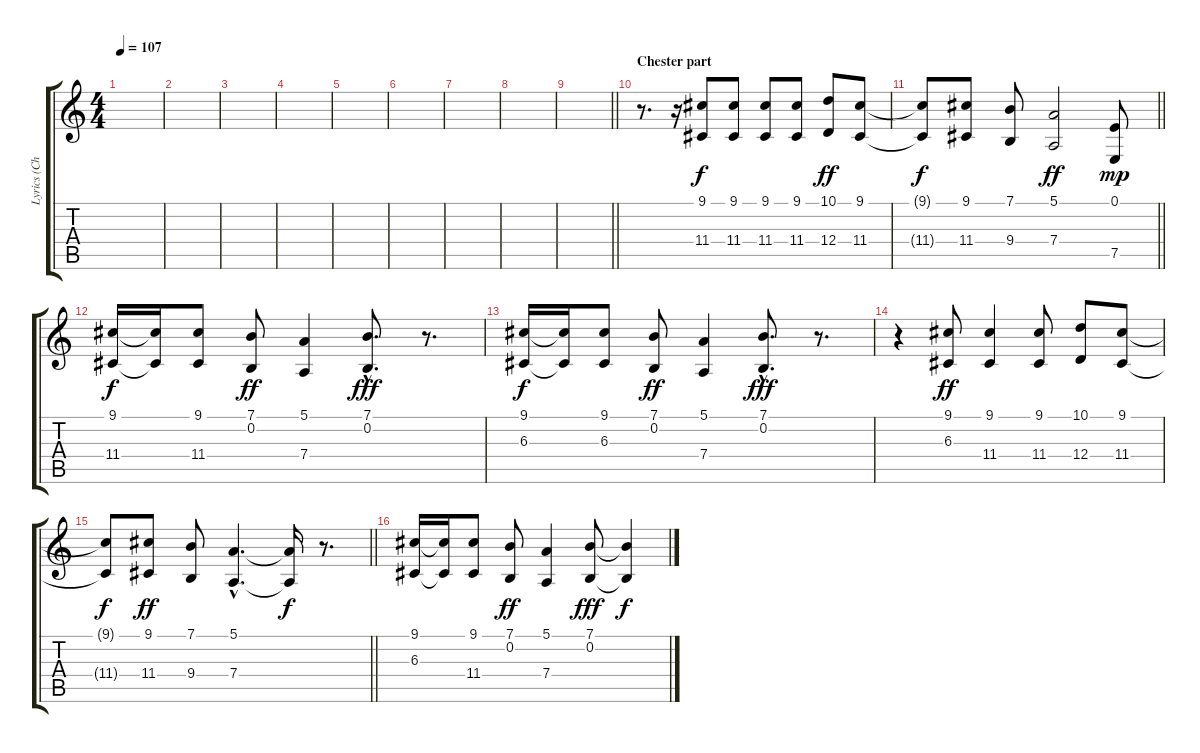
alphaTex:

\track ("Lyrics (Chester)" "Lyrics (Ch") {instrument oboe}
\staff {score tabs}
\tuning (E4 B3 G3 D3 A2 E2) {hide}
\ts (4 4)
\tempo 107
\clef g2
\ks c
|
|
|
|
|
|
|
|
\barLineRight lightlight
|
\section ("" "Chester part")
r.8{d} r.16 (9.1 11.4).8 (9.1 11.4).8 (9.1 11.4).8 (9.1 11.4).8 (10.1 12.4).8{dy ff} (9.1 11.4).8 |
\barLineRight lightlight
(9.1{t} 11.4{t}).8{dy f} (9.1 11.4).8 (7.1 9.4).8 (5.1 7.4).2{dy ff} (0.1 7.5).8{dy mp} |
(9.1 11.4).16{dy f} (9.1{t} 11.4{t}).16 (9.1 11.4).8 (7.1 0.2).8{dy ff} (5.1 7.4).4 (7.1{hac} 0.2{hac}).8{d dy fff} r.8{d} |
(9.1 6.3).16{dy f} (9.1{t} 6.3{t}).16 (9.1 6.3).8 (7.1 0.2).8{dy ff} (5.1 7.4).4 (7.1{hac} 0.2{hac}).8{d dy fff} r.8{d} |
r.4 (9.1 6.3).8{dy ff} (9.1 11.4).4 (9.1 11.4).8 (10.1 12.4).8 (9.1 11.4).8 |
\barLineRight lightlight
(9.1{t} 11.4{t}).8{dy f} (9.1 11.4).8{dy ff} (7.1 9.4).8 (5.1{hac} 7.4{hac}).4{d} (5.1{t} 7.4{t}).16{dy f} r.8{d} |
(9.1 6.3).16 (9.1{t} 6.3{t}).16 (9.1 11.4).8 (7.1 0.2).8{dy ff} (5.1 7.4).4 (7.1 0.2).8{dy fff} (7.1{t} 0.2{t}).4{dy f}
